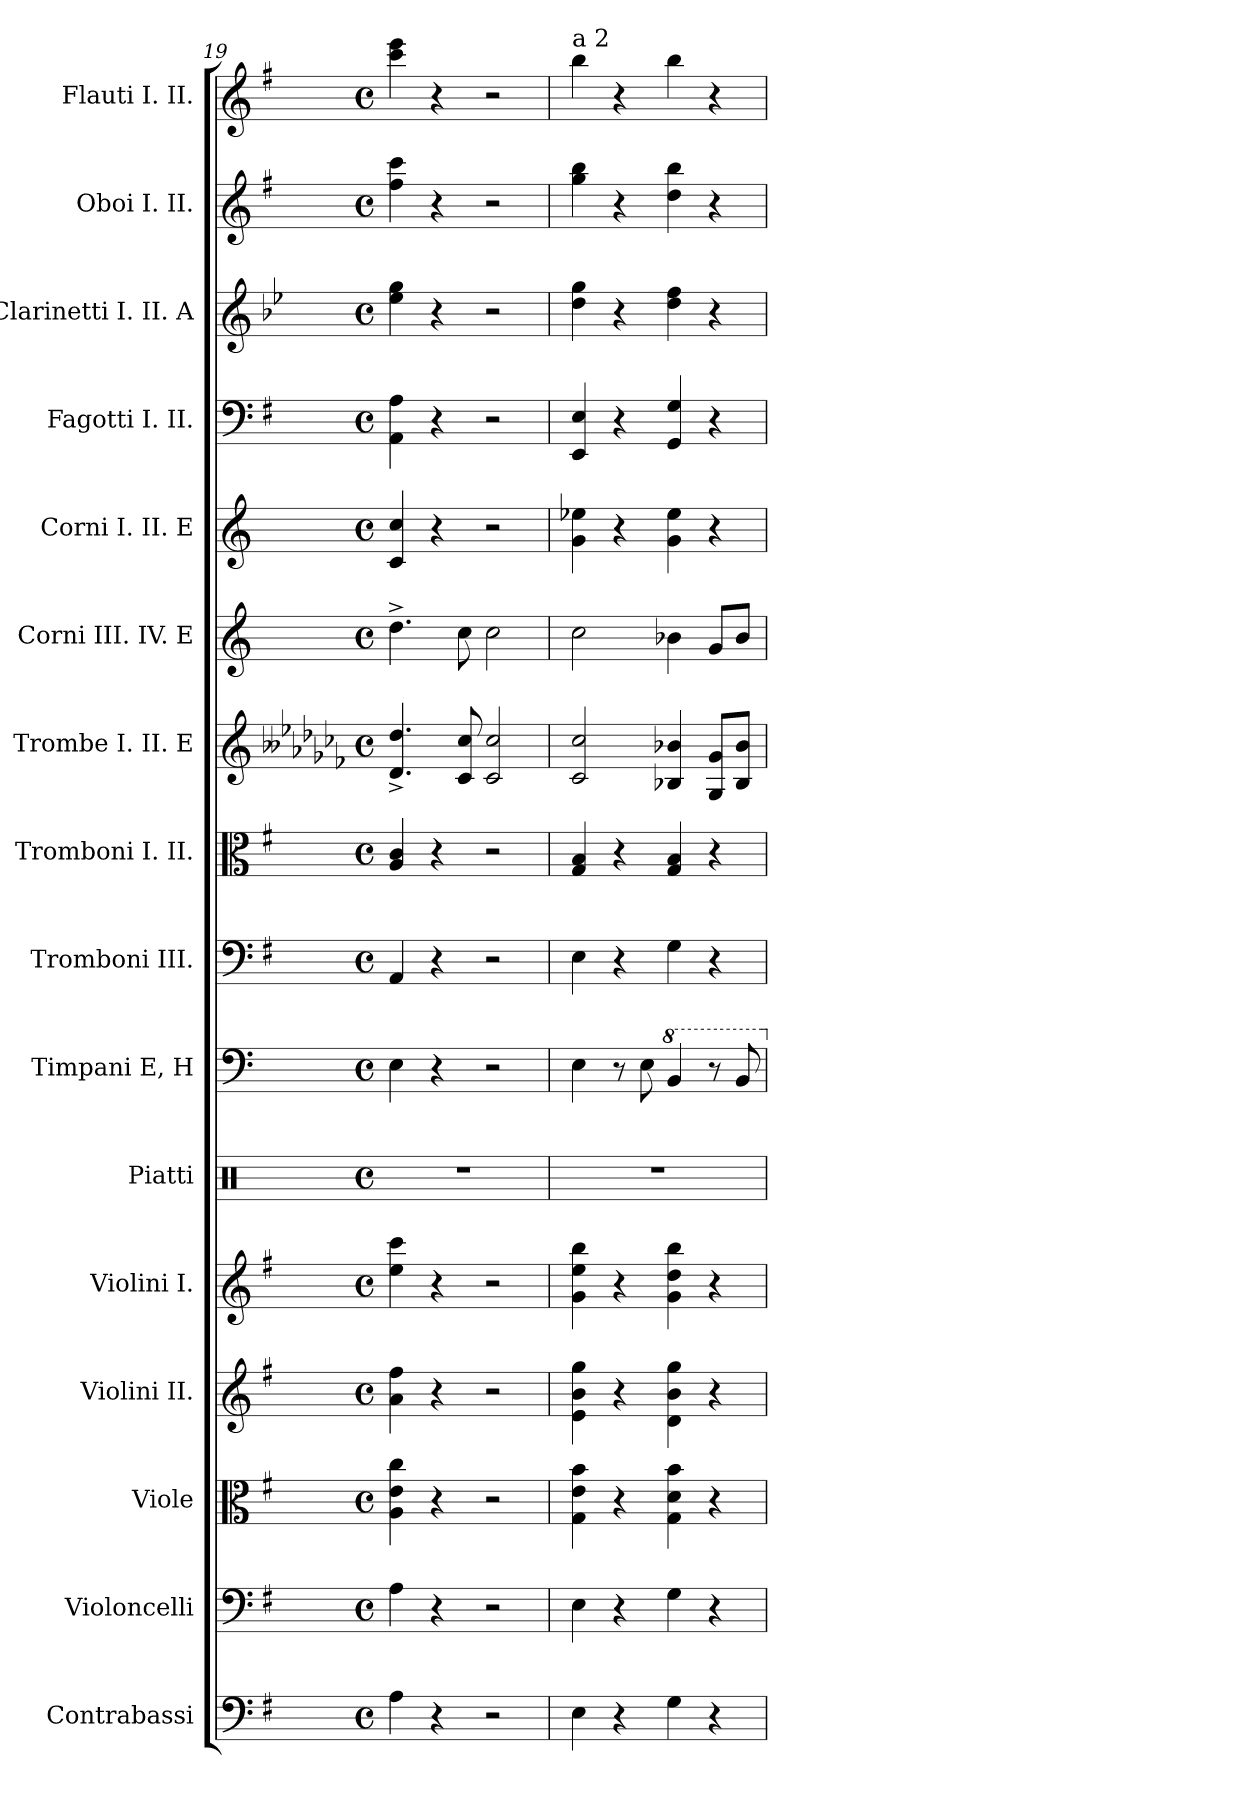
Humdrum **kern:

**kern	**kern	**kern	**kern	**kern	**kern	**kern	**kern	**kern	**kern	**kern	**kern	**kern	**kern	**kern	**kern
*part16	*part15	*part14	*part13	*part12	*part11	*part10	*part9	*part8	*part7	*part6	*part5	*part4	*part3	*part2	*part1
*staff16	*staff15	*staff14	*staff13	*staff12	*staff11	*staff10	*staff9	*staff8	*staff7	*staff6	*staff5	*staff4	*staff3	*staff2	*staff1
*I"Contrabassi	*I"Violoncelli	*I"Viole	*I"Violini II.	*I"Violini I.	*I"Piatti	*I"Timpani E, H	*I"Tromboni III.	*I"Tromboni I. II.	*I"Trombe I. II. E	*I"Corni III. IV. E	*I"Corni I. II. E	*I"Fagotti I. II.	*I"Clarinetti I. II. A	*I"Oboi I. II.	*I"Flauti I. II.
*I'Cb.	*I'Vcl.	*I'Vle	*I'Viol. II.	*I'Viol. I.	*I'Piatti	*I'Timp.	*I'Trbni. III.	*I'Trbni. I. II.	*I'Trbe. I. II.	*I'Cor. III. IV. E	*I'Cor. I. II. E	*I'Fag. I. II.	*I'Cl. I. II.	*I'Ob. I. II.	*I'Fl. I. II.
*clefF4	*clefF4	*clefC3	*clefG2	*clefG2	*clefX	*clefF4	*clefF4	*clefC3	*clefG2	*clefG2	*clefG2	*clefF4	*clefG2	*clefG2	*clefG2
*ITrd7c12	*	*	*	*	*	*	*	*	*ITrd-3c-4	*ITrd5c8	*ITrd5c8	*	*ITrd2c3	*	*
*k[f#]	*k[f#]	*k[f#]	*k[f#]	*k[f#]	*k[]	*k[]	*k[f#]	*k[f#]	*k[b--e-a-d-g-c-f-]	*k[f#c#g#d#]	*k[f#c#g#d#]	*k[f#]	*k[f#]	*k[f#]	*k[f#]
*M4/4	*M4/4	*M4/4	*M4/4	*M4/4	*M4/4	*M4/4	*M4/4	*M4/4	*M4/4	*M4/4	*M4/4	*M4/4	*M4/4	*M4/4	*M4/4
*met(c)	*met(c)	*met(c)	*met(c)	*met(c)	*met(c)	*met(c)	*met(c)	*met(c)	*met(c)	*met(c)	*met(c)	*met(c)	*met(c)	*met(c)	*met(c)
=19	=19	=19	=19	=19	=19	=19	=19	=19	=19	=19	=19	=19	=19	=19	=19
4AA\	4A\	4A\ 4e\ 4cc\	4a\ 4ff#\	4ee\ 4ccc\	1r	4E\	4AA/	4A/ 4c/	4.g-/^ 4.gg-/^	4.f#^\	4E/ 4e/	4AA\ 4A\	4cc\ 4ee\	4ff#\ 4ccc\	4ccc\ 4eee\
4r	4r	4r	4r	4r	.	4r	4r	4r	.	.	4r	4r	4r	4r	4r
.	.	.	.	.	.	.	.	.	8f-/ 8ff-/	8e\	.	.	.	.	.
2r	2r	2r	2r	2r	.	2r	2r	2r	2f-/ 2ff-/	2e\	2r	2r	2r	2r	2r
=20	=20	=20	=20	=20	=20	=20	=20	=20	=20	=20	=20	=20	=20	=20	=20
!	!	!	!	!	!	!	!	!	!	!	!	!	!	!	!LO:TX:a:t=a 2
4EE\	4E\	4G\ 4e\ 4b\	4e\ 4b\ 4gg\	4g\ 4ee\ 4bb\	1r	4E\	4E\	4G/ 4B/	2f-/ 2ff-/	2e\	4B\ 4gn\	4EE/ 4E/	4b\ 4ee\	4gg\ 4bb\	4bb\
4r	4r	4r	4r	4r	.	8r	4r	4r	.	.	4r	4r	4r	4r	4r
.	.	.	.	.	.	8E\	.	.	.	.	.	.	.	.	.
*	*	*	*	*	*	*8va	*	*	*	*	*	*	*	*	*
4GG\	4G\	4G\ 4d\ 4b\	4d\ 4b\ 4gg\	4g\ 4dd\ 4bb\	.	4B/	4G\	4G/ 4B/	4e--X/ 4ee--X/	4dn\	4B\ 4g\	4GG/ 4G/	4b\ 4dd\	4dd\ 4bb\	4bb\
4r	4r	4r	4r	4r	.	8r	4r	4r	8c-/ 8cc-/L	8B/L	4r	4r	4r	4r	4r
.	.	.	.	.	.	8B/	.	.	8e--/ 8ee--/J	8d/J	.	.	.	.	.
*	*	*	*	*	*	*X8va	*	*	*	*	*	*	*	*	*
=	=	=	=	=	=	=	=	=	=	=	=	=	=	=	=
*-	*-	*-	*-	*-	*-	*-	*-	*-	*-	*-	*-	*-	*-	*-	*-
